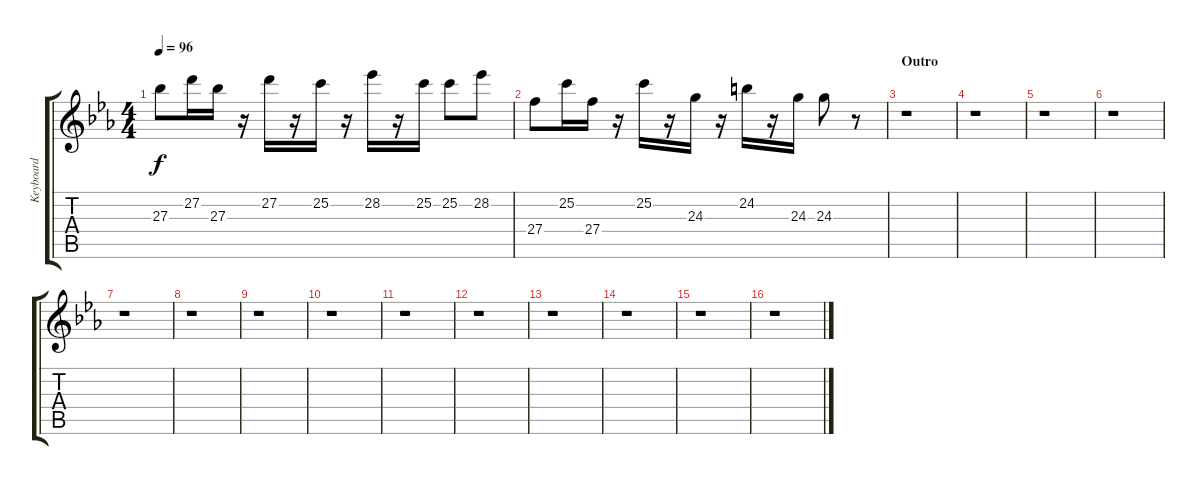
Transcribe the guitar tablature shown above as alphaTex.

\track ("Keyboard" "Keyboard") {instrument vibraphone}
\staff {score tabs}
\tuning (E4 B3 G3 D3 A2 E2) {hide}
\ts (4 4)
\tempo 96
\clef g2
\ks eb
27.3.8{dy f} 27.2.16 27.3.16 r.16 27.2.16 r.16 25.2.16 r.16 28.2.16 r.16 25.2.16 25.2.8 28.2.8 |
27.4.8 25.2.16 27.4.16 r.16 25.2.16 r.16 24.3.16 r.16 24.2.16 r.16 24.3.16 24.3.8 r.8 |
\section ("" "Outro")
r.1 |
r.1 |
r.1 |
r.1 |
r.1 |
r.1 |
r.1 |
r.1 |
r.1 |
r.1 |
r.1 |
r.1 |
r.1 |
r.1
